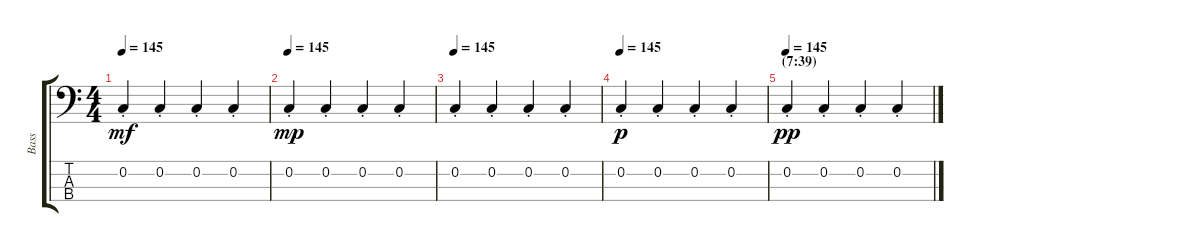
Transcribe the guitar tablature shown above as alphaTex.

\track ("Bass" "Bass") {instrument electricbassfinger}
\staff {score tabs}
\tuning (F2 C2 G1 C1) {hide}
\ts (4 4)
\tempo 145
\clef f4
\ks c
0.2{st}.4{dy mf instrument cello} 0.2{st}.4 0.2{st}.4 0.2{st}.4 |
\tempo 145
0.2{st}.4{dy mp volume 12 instrument cello} 0.2{st}.4 0.2{st}.4 0.2{st}.4 |
\tempo 145
0.2{st}.4{volume 8 instrument cello} 0.2{st}.4 0.2{st}.4 0.2{st}.4 |
\tempo 145
0.2{st}.4{dy p volume 4 instrument cello} 0.2{st}.4 0.2{st}.4 0.2{st}.4 |
\section ("" "(7:39)")
\tempo 145
0.2{st}.4{dy pp volume 0 instrument cello} 0.2{st}.4 0.2{st}.4 0.2{st}.4
